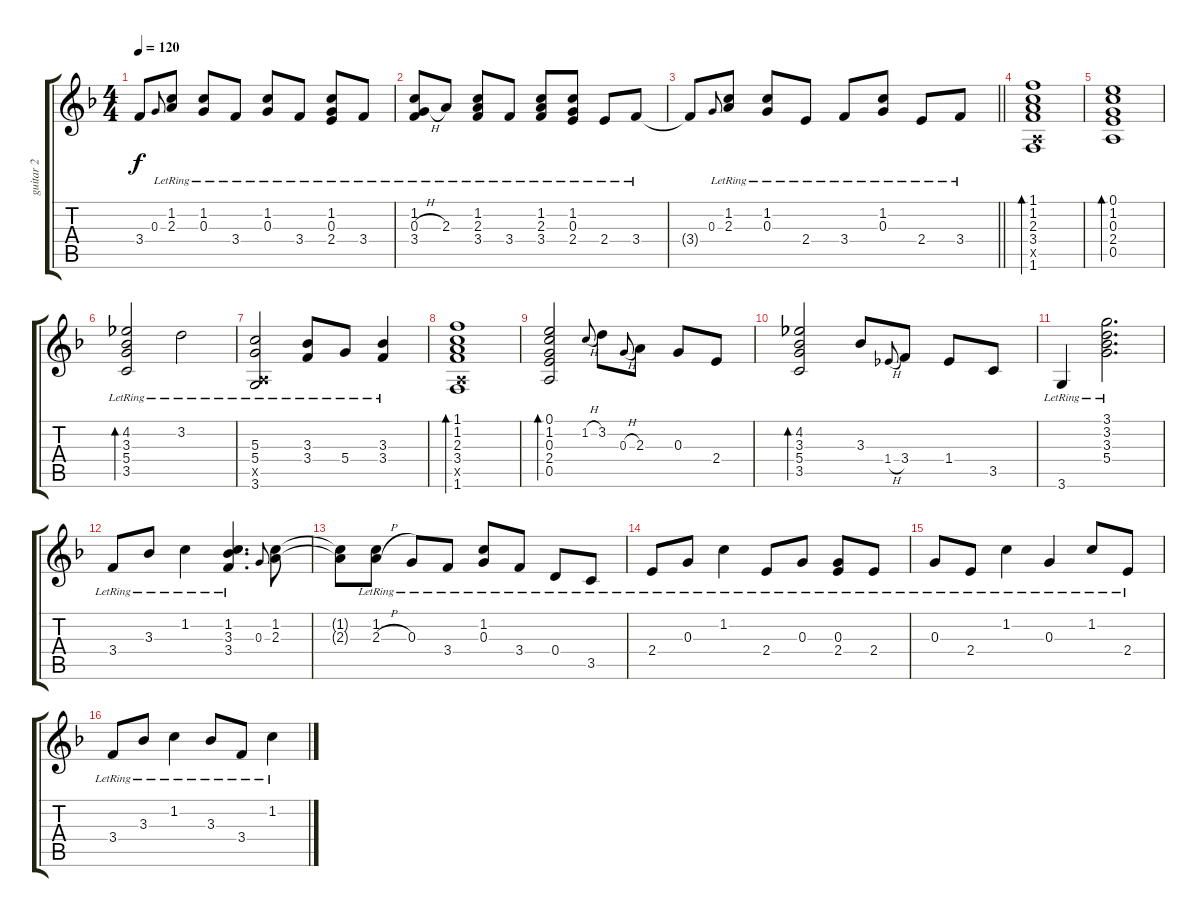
\track ("guitar 2" "guitar 2") {instrument electricguitarclean}
\staff {score tabs}
\tuning (E4 B3 G3 D3 A2 E2) {hide}
\ts (4 4)
\tempo 120
\clef g2
\ks f
3.4{t}.8{dy f} 0.3.8{gr onbeat} (1.2{lr} 2.3{lr}).8 (1.2{lr} 0.3{lr}).8 3.4{lr}.8 (1.2{lr} 0.3{lr}).8 3.4{lr}.8 (1.2{lr} 0.3{lr} 2.4{lr}).8 3.4{lr}.8 |
(1.2{lr} 0.3{h lr} 3.4{lr}).8 2.3{lr}.8 (1.2{lr} 2.3{lr} 3.4{lr}).8 3.4{lr}.8 (1.2{lr} 2.3{lr} 3.4{lr}).8 (1.2{lr} 0.3{lr} 2.4{lr}).8 2.4{lr}.8 3.4{lr}.8 |
\barLineRight lightlight
3.4{t}.8 0.3.8{gr onbeat} (1.2{lr} 2.3{lr}).8 (1.2{lr} 0.3{lr}).8 2.4{lr}.8 3.4{lr}.8 (1.2{lr} 0.3{lr}).8 2.4{lr}.8 3.4{lr}.8 |
(1.1 1.2 2.3 3.4 0.5{x} 1.6).1{bd 120} |
(0.1 1.2 0.3 2.4 0.5).1{bd 120} |
(4.2{lr} 3.3{lr} 5.4{lr} 3.5{lr}).2{bd 120} 3.2{lr}.2 |
(5.3{lr} 5.4{lr} 0.5{x} 3.6{lr}).2 (3.3{lr} 3.4{lr}).8 5.4{lr}.8 (3.3{lr} 3.4{lr}).4 |
(1.1 1.2 2.3 3.4 0.5{x} 1.6).1{bd 120} |
(0.1 1.2 0.3 2.4 0.5).2{bd 120} 1.2{h}.8{gr onbeat} 3.2.8 0.3{h}.8{gr onbeat} 2.3.8 0.3.8 2.4.8 |
(4.2 3.3 5.4 3.5).2{bd 120} 3.3.8 1.4{h}.8{gr onbeat} 3.4.8 1.4.8 3.5.8 |
3.6{lr}.4 (3.1{lr} 3.2{lr} 3.3{lr} 5.4{lr}).2{d} |
3.4{lr}.8 3.3{lr}.8 1.2{lr}.4 (1.2{lr} 3.3{lr} 3.4{lr}).4{d} 0.3.8{gr onbeat} (1.2 2.3).8 |
(1.2{t} 2.3{t}).8 (1.2{lr} 2.3{h lr}).8 0.3{lr}.8 3.4{lr}.8 (1.2{lr} 0.3{lr}).8 3.4{lr}.8 0.4{lr}.8 3.5{lr}.8 |
2.4{lr}.8 0.3{lr}.8 1.2{lr}.4 2.4{lr}.8 0.3{lr}.8 (0.3{lr} 2.4{lr}).8 2.4{lr}.8 |
0.3{lr}.8 2.4{lr}.8 1.2{lr}.4 0.3{lr}.4 1.2{lr}.8 2.4{lr}.8 |
3.4{lr}.8 3.3{lr}.8 1.2{lr}.4 3.3{lr}.8 3.4{lr}.8 1.2{lr}.4
